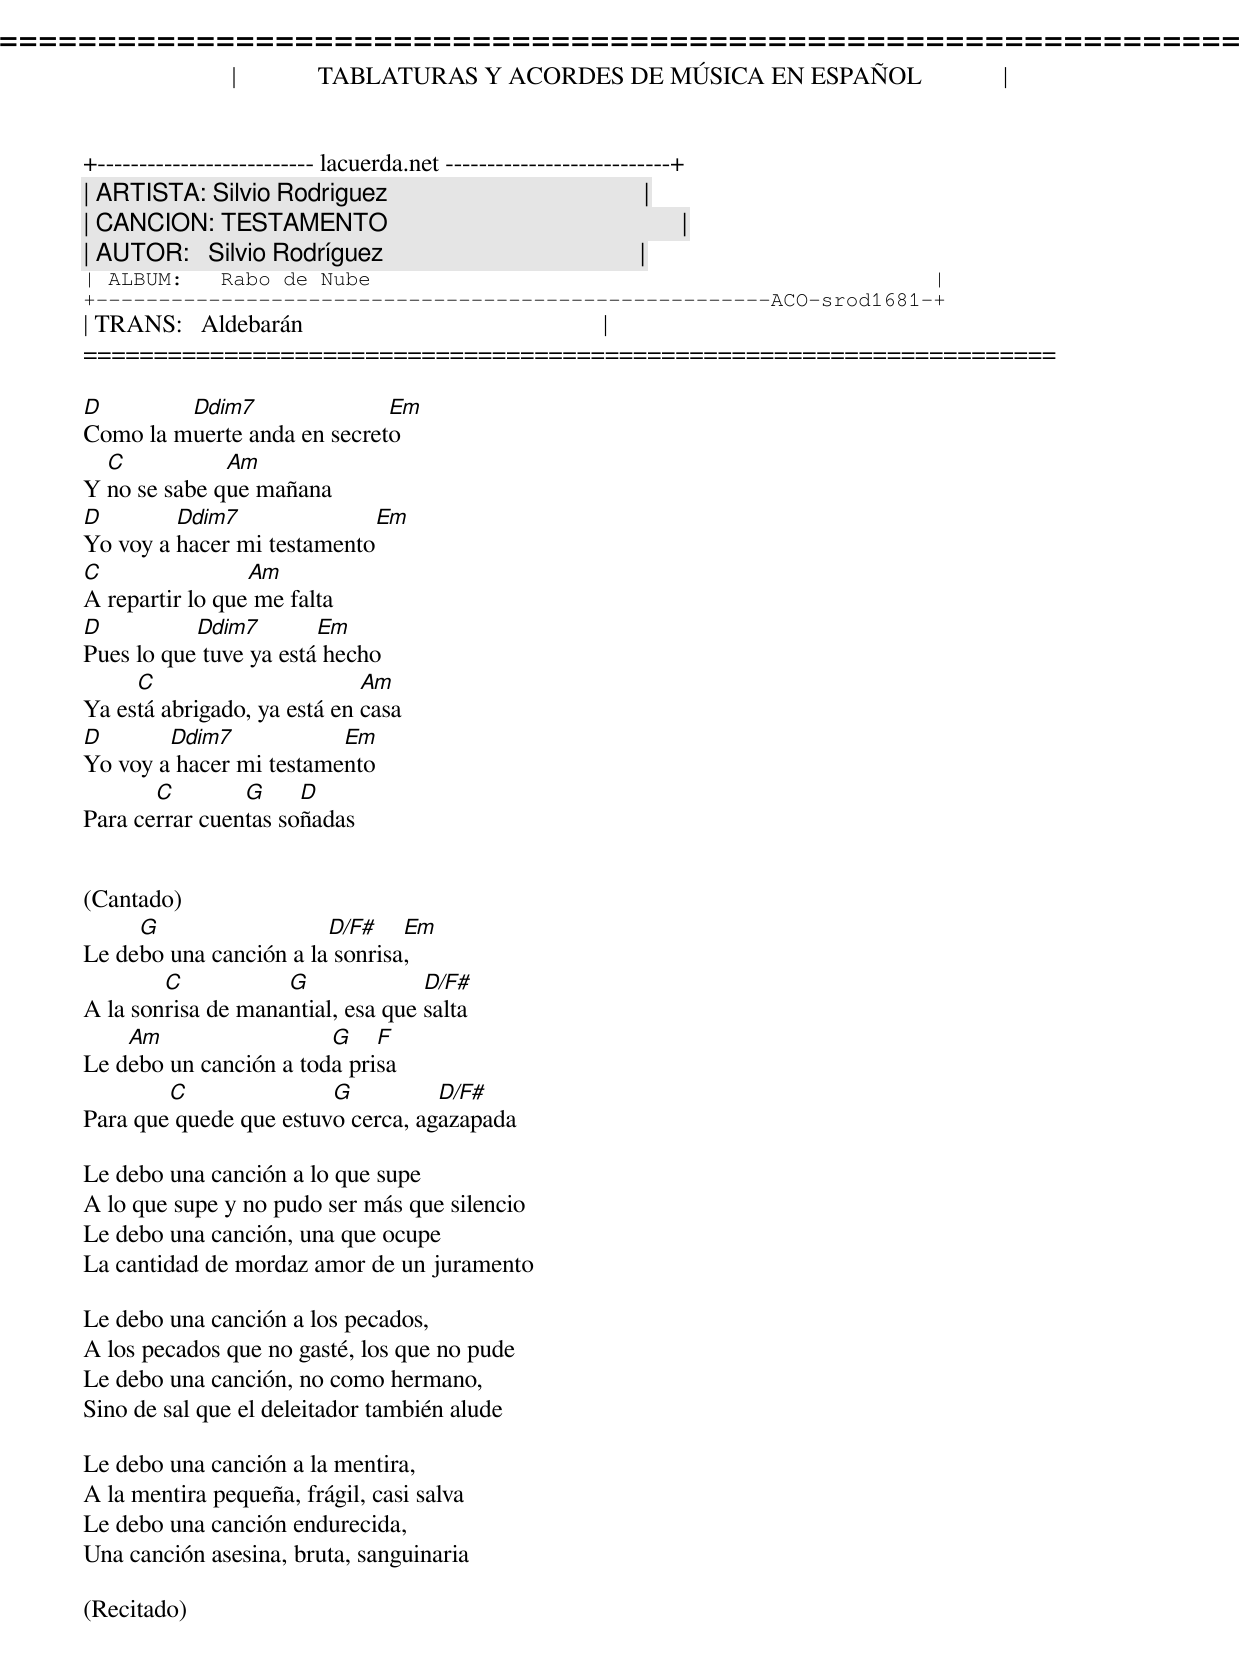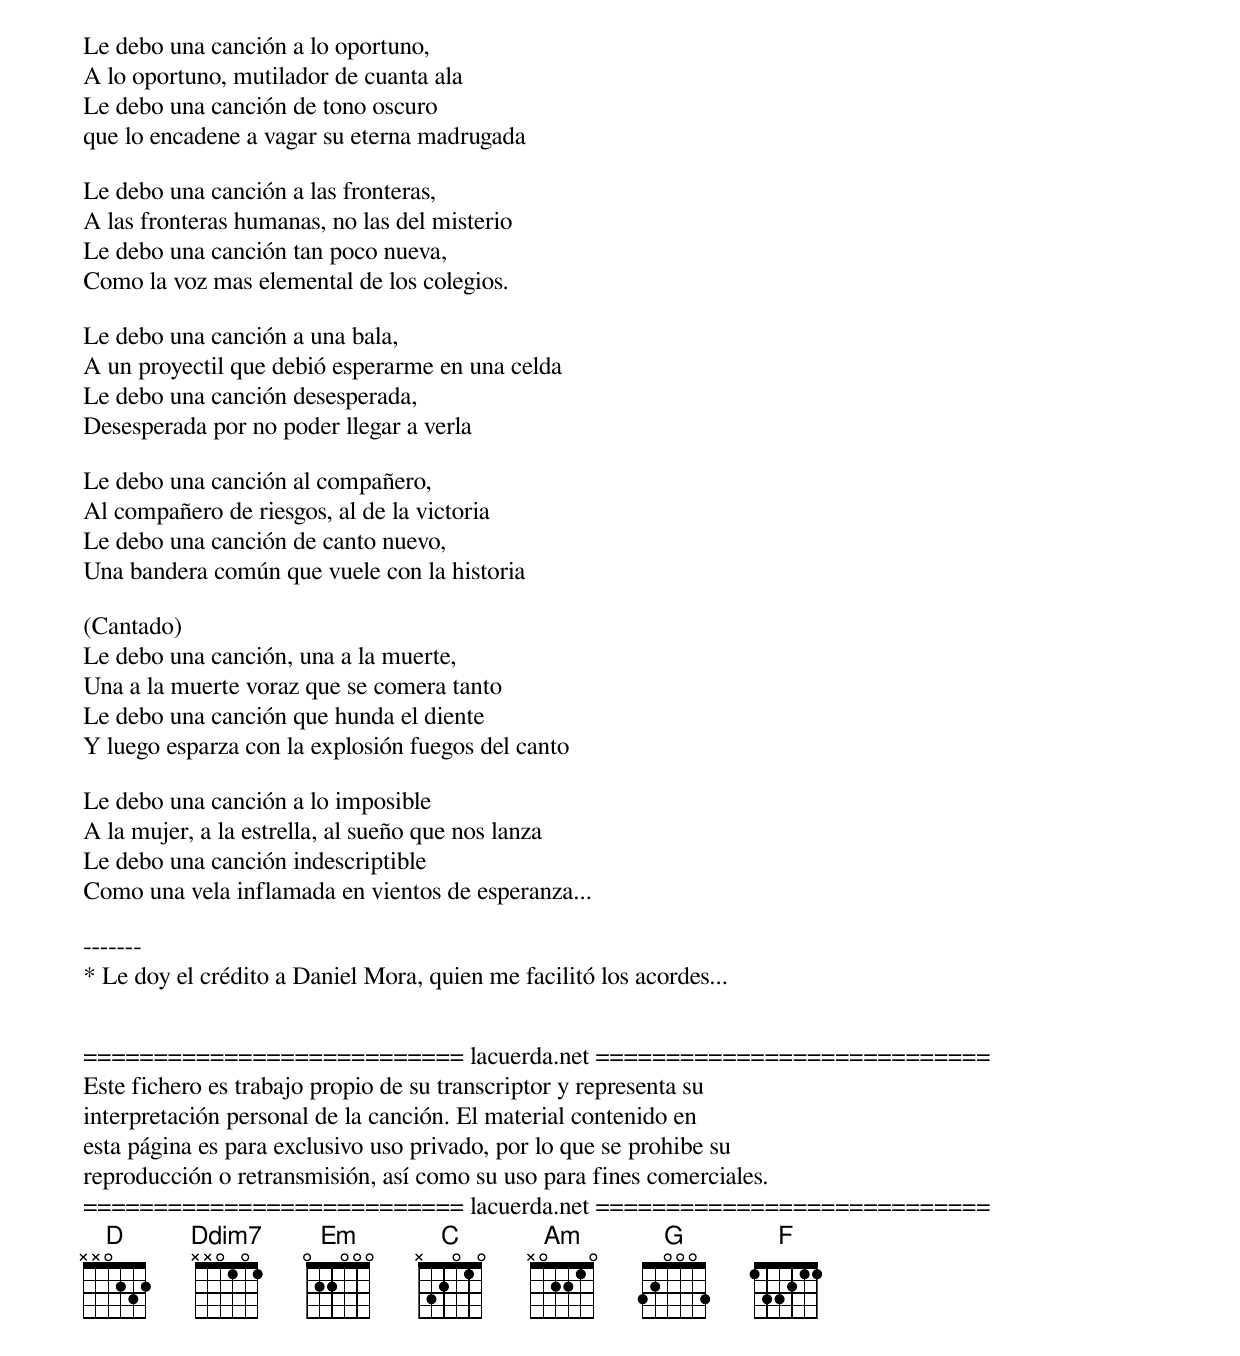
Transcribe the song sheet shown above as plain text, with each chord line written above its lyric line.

=====================================================================
|             TABLATURAS Y ACORDES DE MÚSICA EN ESPAÑOL             |
+-------------------------- lacuerda.net ---------------------------+
| ARTISTA: Silvio Rodriguez                                         |
| CANCION: TESTAMENTO                                               |
| AUTOR:   Silvio Rodríguez                                         |
| ALBUM:   Rabo de Nube                                             |
+------------------------------------------------------ACO-srod1681-+
| TRANS:   Aldebarán                                                |
=====================================================================

D        Ddim7               Em
Como la muerte anda en secreto
  C           Am
Y no se sabe que mañana
D        Ddim7               Em
Yo voy a hacer mi testamento
C                Am
A repartir lo que me falta
D          Ddim7        Em
Pues lo que tuve ya está hecho
     C                       Am
Ya está abrigado, ya está en casa
D       Ddim7            Em
Yo voy a hacer mi testamento
       C        G     D
Para cerrar cuentas soñadas


(Cantado)
     G                  D/F#    Em
Le debo una canción a la sonrisa,
        C           G              D/F#
A la sonrisa de manantial, esa que salta
    Am                  G    F
Le debo un canción a toda prisa
        C               G          D/F#
Para que quede que estuvo cerca, agazapada

Le debo una canción a lo que supe
A lo que supe y no pudo ser más que silencio
Le debo una canción, una que ocupe
La cantidad de mordaz amor de un juramento

Le debo una canción a los pecados,
A los pecados que no gasté, los que no pude
Le debo una canción, no como hermano,
Sino de sal que el deleitador también alude

Le debo una canción a la mentira,
A la mentira pequeña, frágil, casi salva
Le debo una canción endurecida,
Una canción asesina, bruta, sanguinaria

(Recitado)
Le debo una canción a lo oportuno,
A lo oportuno, mutilador de cuanta ala
Le debo una canción de tono oscuro
que lo encadene a vagar su eterna madrugada

Le debo una canción a las fronteras,
A las fronteras humanas, no las del misterio
Le debo una canción tan poco nueva,
Como la voz mas elemental de los colegios.

Le debo una canción a una bala,
A un proyectil que debió esperarme en una celda
Le debo una canción desesperada,
Desesperada por no poder llegar a verla

Le debo una canción al compañero,
Al compañero de riesgos, al de la victoria
Le debo una canción de canto nuevo,
Una bandera común que vuele con la historia

(Cantado)
Le debo una canción, una a la muerte,
Una a la muerte voraz que se comera tanto
Le debo una canción que hunda el diente
Y luego esparza con la explosión fuegos del canto

Le debo una canción a lo imposible
A la mujer, a la estrella, al sueño que nos lanza
Le debo una canción indescriptible
Como una vela inflamada en vientos de esperanza...

-------
* Le doy el crédito a Daniel Mora, quien me facilitó los acordes...


=========================== lacuerda.net ============================
Este fichero es trabajo propio de su transcriptor y representa su
interpretación personal de la canción. El material contenido en
esta página es para exclusivo uso privado, por lo que se prohibe su
reproducción o retransmisión, así como su uso para fines comerciales.
=========================== lacuerda.net ============================
